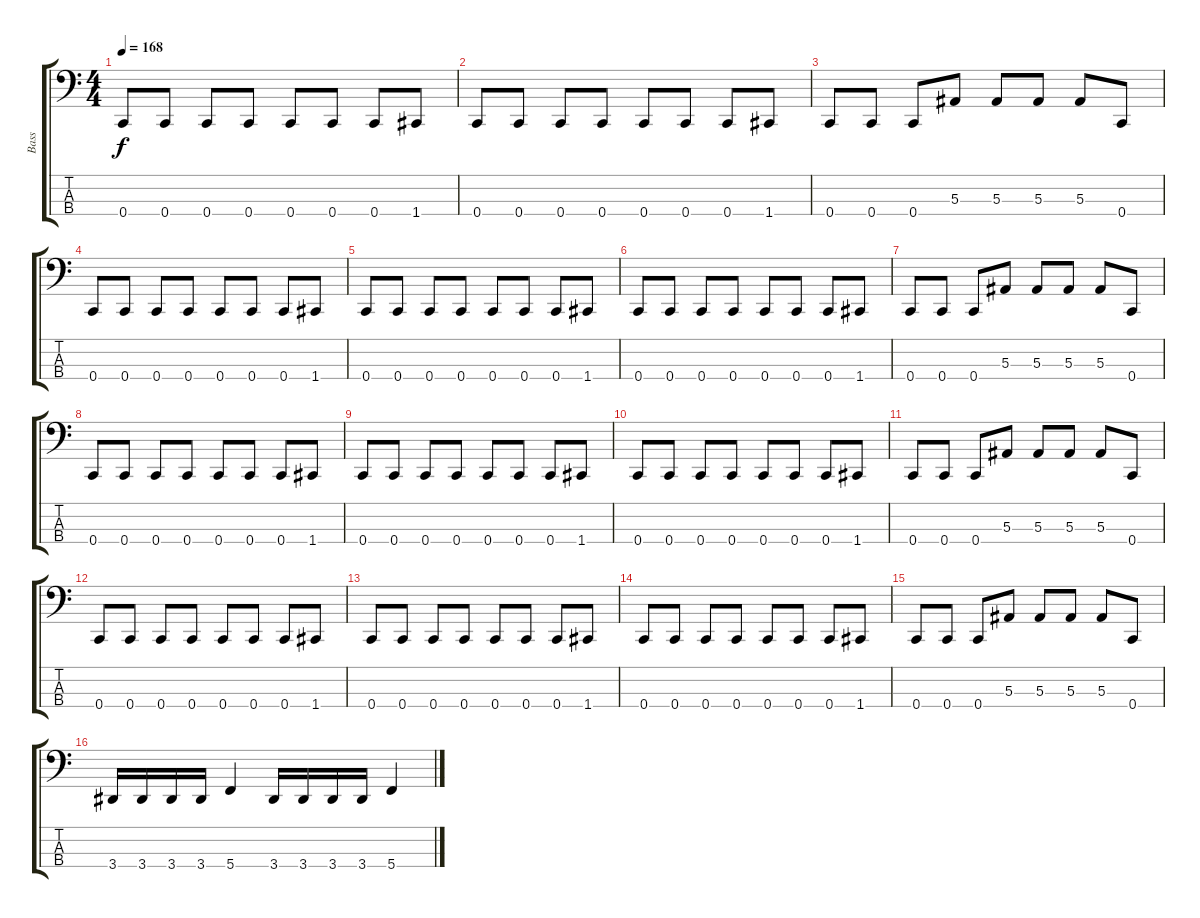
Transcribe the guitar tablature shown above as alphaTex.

\track ("Bass" "Bass") {instrument electricbasspick}
\staff {score tabs}
\tuning (Eb2 Bb1 F1 C1) {hide}
\ts (4 4)
\tempo 168
\clef f4
\ks c
0.4.8{dy f} 0.4.8 0.4.8 0.4.8 0.4.8 0.4.8 0.4.8 1.4.8 |
0.4.8 0.4.8 0.4.8 0.4.8 0.4.8 0.4.8 0.4.8 1.4.8 |
0.4.8 0.4.8 0.4.8 5.3.8 5.3.8 5.3.8 5.3.8 0.4.8 |
0.4.8 0.4.8 0.4.8 0.4.8 0.4.8 0.4.8 0.4.8 1.4.8 |
0.4.8 0.4.8 0.4.8 0.4.8 0.4.8 0.4.8 0.4.8 1.4.8 |
0.4.8 0.4.8 0.4.8 0.4.8 0.4.8 0.4.8 0.4.8 1.4.8 |
0.4.8 0.4.8 0.4.8 5.3.8 5.3.8 5.3.8 5.3.8 0.4.8 |
0.4.8 0.4.8 0.4.8 0.4.8 0.4.8 0.4.8 0.4.8 1.4.8 |
0.4.8 0.4.8 0.4.8 0.4.8 0.4.8 0.4.8 0.4.8 1.4.8 |
0.4.8 0.4.8 0.4.8 0.4.8 0.4.8 0.4.8 0.4.8 1.4.8 |
0.4.8 0.4.8 0.4.8 5.3.8 5.3.8 5.3.8 5.3.8 0.4.8 |
0.4.8 0.4.8 0.4.8 0.4.8 0.4.8 0.4.8 0.4.8 1.4.8 |
0.4.8 0.4.8 0.4.8 0.4.8 0.4.8 0.4.8 0.4.8 1.4.8 |
0.4.8 0.4.8 0.4.8 0.4.8 0.4.8 0.4.8 0.4.8 1.4.8 |
0.4.8 0.4.8 0.4.8 5.3.8 5.3.8 5.3.8 5.3.8 0.4.8 |
3.4.16 3.4.16 3.4.16 3.4.16 5.4.4 3.4.16 3.4.16 3.4.16 3.4.16 5.4.4
